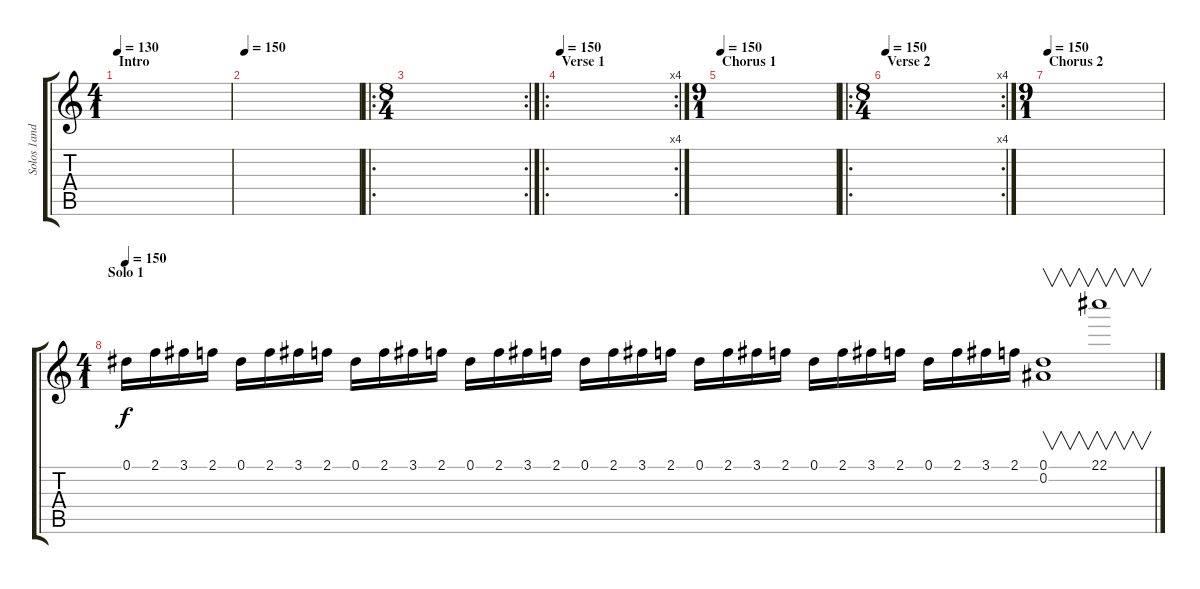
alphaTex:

\track ("Solos 1and 2" "Solos 1and") {instrument distortionguitar}
\staff {score tabs}
\tuning (Eb4 Bb3 Gb3 Db3 Ab2 Eb2) {hide}
\ts (4 1)
\section ("" "Intro")
\tempo 130
\tempo 26
\tempo 130
\clef g2
\ks c
|
\tempo 150
|
\ro
\rc 2
\ts (8 4)
|
\ro
\rc 4
\section ("" "Verse 1")
\tempo 150
|
\ts (9 1)
\section ("" "Chorus 1")
\tempo 150
|
\ro
\rc 4
\ts (8 4)
\section ("" "Verse 2")
\tempo 150
|
\ts (9 1)
\section ("" "Chorus 2")
\tempo 150
|
\ts (4 1)
\section ("" "Solo 1")
\tempo 150
0.1.16 2.1.16 3.1.16 2.1.16 0.1.16 2.1.16 3.1.16 2.1.16 0.1.16 2.1.16 3.1.16 2.1.16 0.1.16 2.1.16 3.1.16 2.1.16 0.1.16 2.1.16 3.1.16 2.1.16 0.1.16 2.1.16 3.1.16 2.1.16 0.1.16 2.1.16 3.1.16 2.1.16 0.1.16 2.1.16 3.1.16 2.1.16 (0.1 0.2).1{v} 22.1.1{v}
